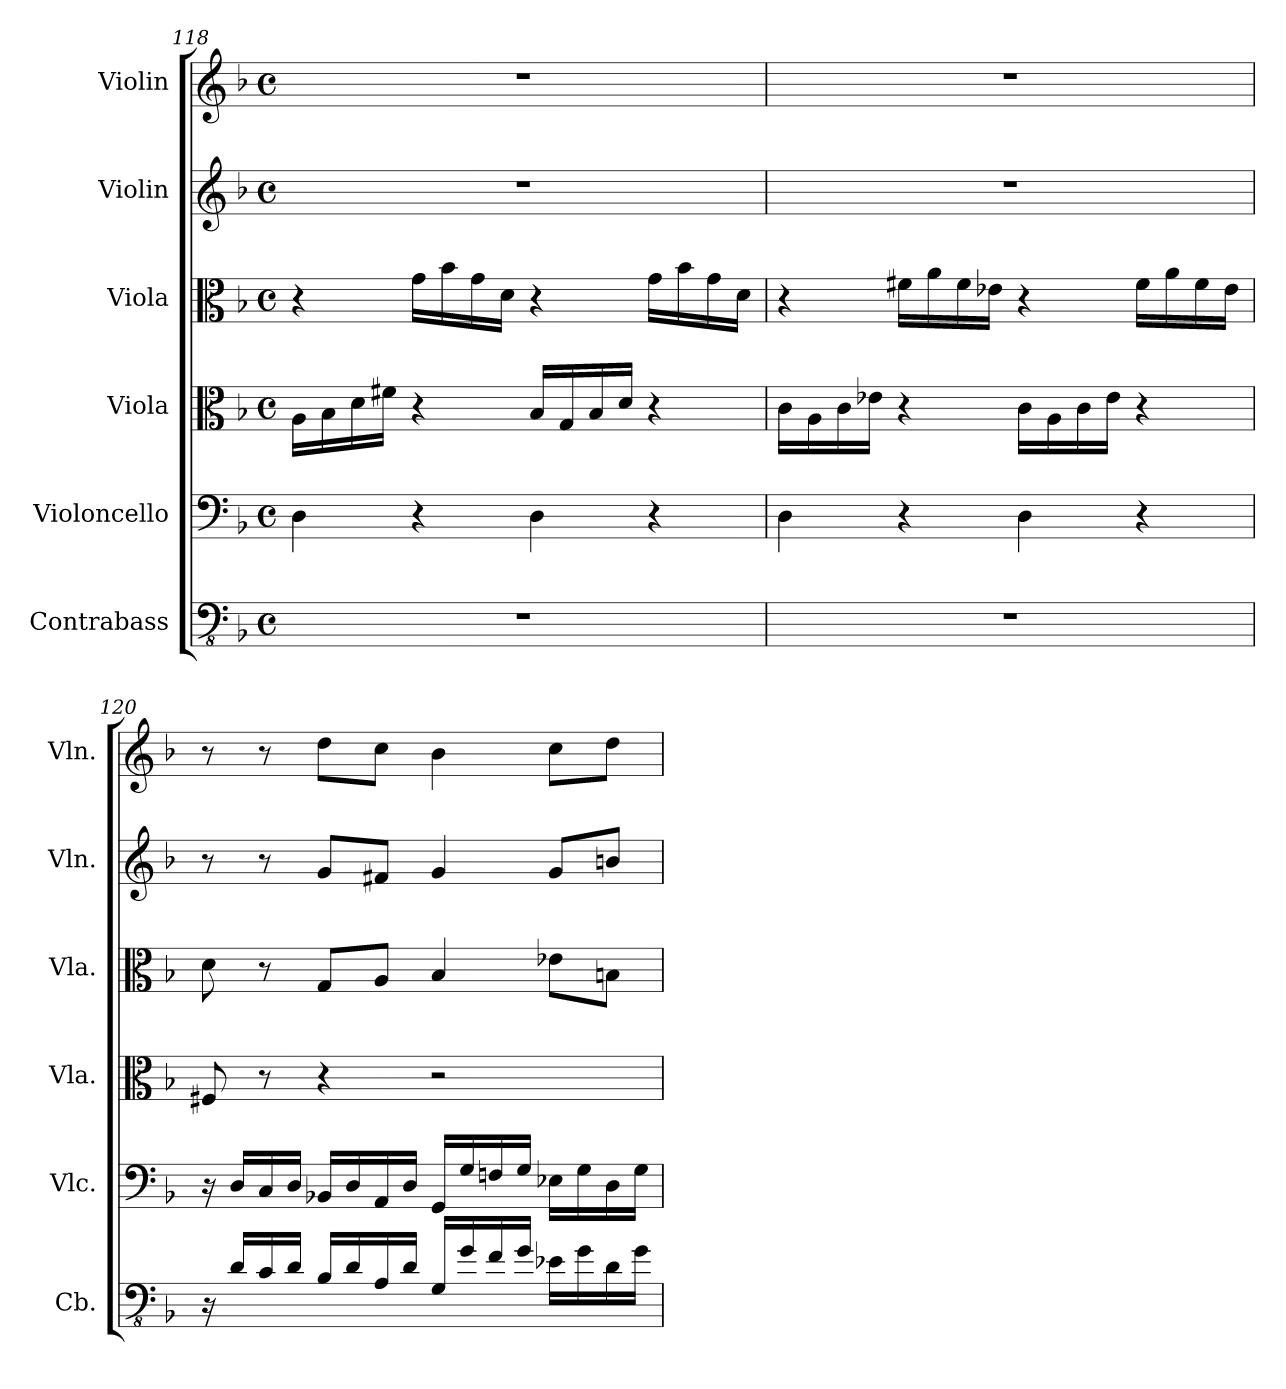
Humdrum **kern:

**kern	**kern	**kern	**kern	**kern	**kern
*part6	*part5	*part4	*part3	*part2	*part1
*staff6	*staff5	*staff4	*staff3	*staff2	*staff1
*I"Contrabass	*I"Violoncello	*I"Viola	*I"Viola	*I"Violin	*I"Violin
*I'Cb.	*I'Vlc.	*I'Vla.	*I'Vla.	*I'Vln.	*I'Vln.
!!LO:PB:g=z
*clefFv4	*clefF4	*clefC3	*clefC3	*clefG2	*clefG2
*ITrd7c12	*	*	*	*	*
*k[b-]	*k[b-]	*k[b-]	*k[b-]	*k[b-]	*k[b-]
*M4/4	*M4/4	*M4/4	*M4/4	*M4/4	*M4/4
*met(c)	*met(c)	*met(c)	*met(c)	*met(c)	*met(c)
=118	=118	=118	=118	=118	=118
1r	4D\	16A\LL	4r	1r	1r
.	.	16B-\	.	.	.
.	.	16d\	.	.	.
.	.	16f#X\JJ	.	.	.
.	4r	4r	16g\LL	.	.
.	.	.	16b-\	.	.
.	.	.	16g\	.	.
.	.	.	16d\JJ	.	.
.	4D\	16B-/LL	4r	.	.
.	.	16G/	.	.	.
.	.	16B-/	.	.	.
.	.	16d/JJ	.	.	.
.	4r	4r	16g\LL	.	.
.	.	.	16b-\	.	.
.	.	.	16g\	.	.
.	.	.	16d\JJ	.	.
=119	=119	=119	=119	=119	=119
1r	4D\	16c\LL	4r	1r	1r
.	.	16A\	.	.	.
.	.	16c\	.	.	.
.	.	16e-X\JJ	.	.	.
.	4r	4r	16f#X\LL	.	.
.	.	.	16a\	.	.
.	.	.	16f#\	.	.
.	.	.	16e-X\JJ	.	.
.	4D\	16c\LL	4r	.	.
.	.	16A\	.	.	.
.	.	16c\	.	.	.
.	.	16e-\JJ	.	.	.
.	4r	4r	16f#\LL	.	.
.	.	.	16a\	.	.
.	.	.	16f#\	.	.
.	.	.	16e-\JJ	.	.
!!LO:LB:g=z
=120	=120	=120	=120	=120	=120
16r	16r	8F#X/	8d\	8r	8r
16DD/LL	16D/LL	.	.	.	.
16CC/	16C/	8r	8r	8r	8r
16DD/JJ	16D/JJ	.	.	.	.
16BBB-/LL	16BB-X/LL	4r	8G/L	8g/L	8dd\L
16DD/	16D/	.	.	.	.
16AAA/	16AA/	.	8A/J	8f#X/J	8cc\J
16DD/JJ	16D/JJ	.	.	.	.
16GGG/LL	16GG/LL	2r	4B-/	4g/	4b-\
16GG/	16G/	.	.	.	.
16FF/	16Fn/	.	.	.	.
16GG/JJ	16G/JJ	.	.	.	.
16EE-X\LL	16E-X\LL	.	8e-X\L	8g/L	8cc\L
16GG\	16G\	.	.	.	.
16DD\	16D\	.	8Bn\J	8bn/J	8dd\J
16GG\JJ	16G\JJ	.	.	.	.
=	=	=	=	=	=
*-	*-	*-	*-	*-	*-
